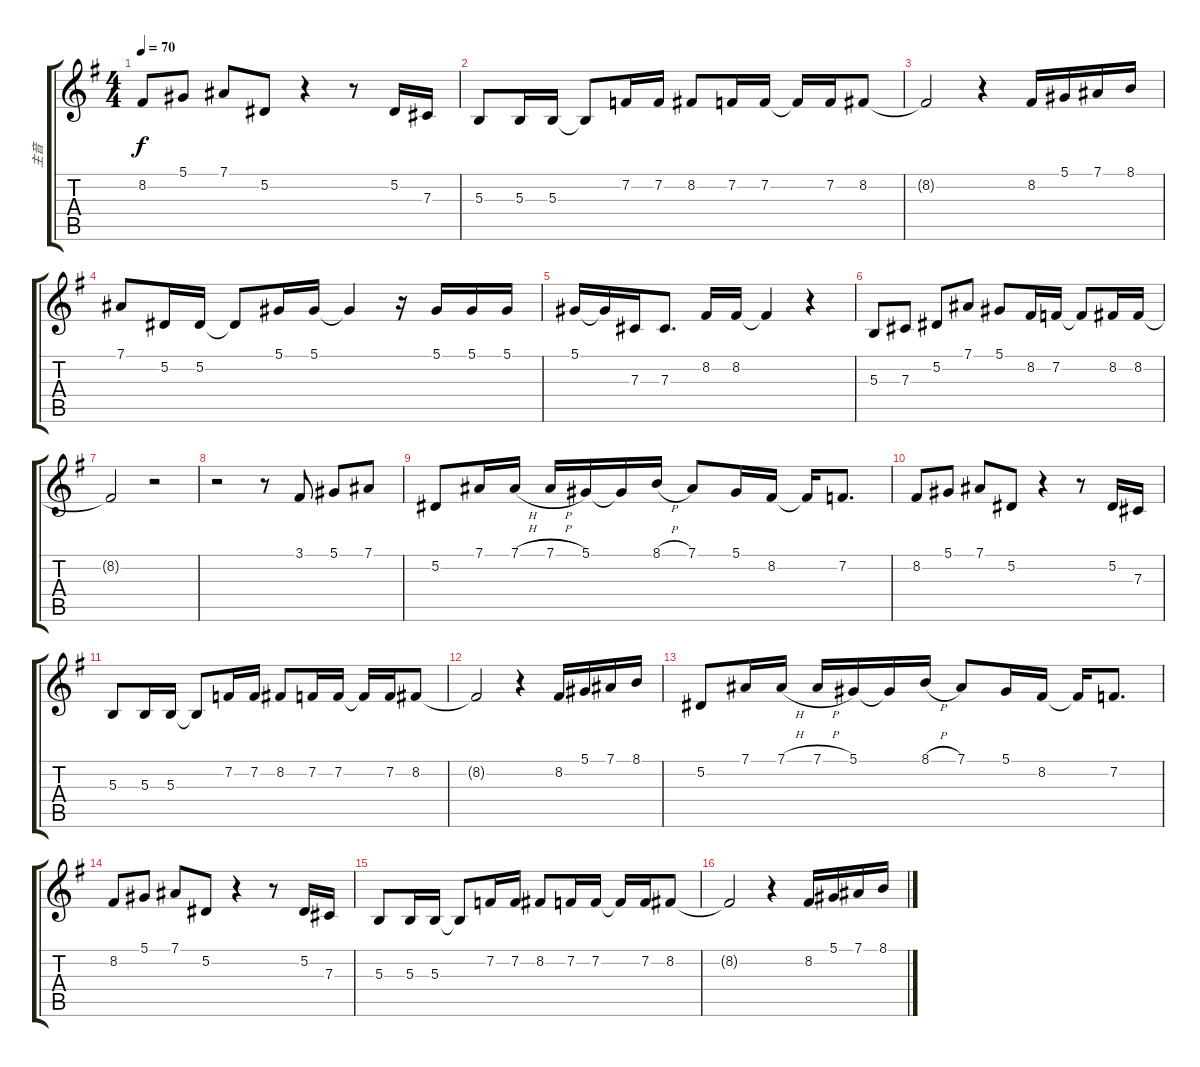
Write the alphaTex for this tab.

\track ("主音" "主音") {instrument sopranosax}
\staff {score tabs}
\tuning (Eb4 Bb3 Gb3 Db3 Ab2 Eb2) {hide}
\ts (4 4)
\tempo 70
\clef g2
\ks g
8.2.8{dy f} 5.1.8 7.1.8 5.2.8 r.4 r.8 5.2.16 7.3.16 |
5.3.8 5.3.16 5.3.16 5.3{t}.8 7.2.16 7.2.16 8.2.8 7.2.16 7.2.16 7.2{t}.16 7.2.16 8.2.8 |
8.2{t}.2 r.4 8.2.16 5.1.16 7.1.16 8.1.16 |
7.1.8 5.2.16 5.2.16 5.2{t}.8 5.1.16 5.1.16 5.1{t}.4 r.16 5.1.16 5.1.16 5.1.16 |
5.1.16 5.1{t}.16 7.3.16 7.3.8{d} 8.2.16 8.2.16 8.2{t}.4 r.4 |
5.3.8 7.3.8 5.2.8 7.1.8 5.1.8 8.2.16 7.2.16 7.2{t}.8 8.2.16 8.2.16 |
8.2{t}.2 r.2 |
r.2 r.8 3.1.8 5.1.8 7.1.8 |
5.2.8 7.1.16 7.1{h}.16 7.1{h}.16 5.1.16 5.1{t}.16 8.1{h}.16 7.1.8 5.1.16 8.2.16 8.2{t}.16 7.2.8{d} |
8.2.8 5.1.8 7.1.8 5.2.8 r.4 r.8 5.2.16 7.3.16 |
5.3.8 5.3.16 5.3.16 5.3{t}.8 7.2.16 7.2.16 8.2.8 7.2.16 7.2.16 7.2{t}.16 7.2.16 8.2.8 |
8.2{t}.2 r.4 8.2.16 5.1.16 7.1.16 8.1.16 |
5.2.8 7.1.16 7.1{h}.16 7.1{h}.16 5.1.16 5.1{t}.16 8.1{h}.16 7.1.8 5.1.16 8.2.16 8.2{t}.16 7.2.8{d} |
8.2.8 5.1.8 7.1.8 5.2.8 r.4 r.8 5.2.16 7.3.16 |
5.3.8 5.3.16 5.3.16 5.3{t}.8 7.2.16 7.2.16 8.2.8 7.2.16 7.2.16 7.2{t}.16 7.2.16 8.2.8 |
8.2{t}.2 r.4 8.2.16 5.1.16 7.1.16 8.1.16
